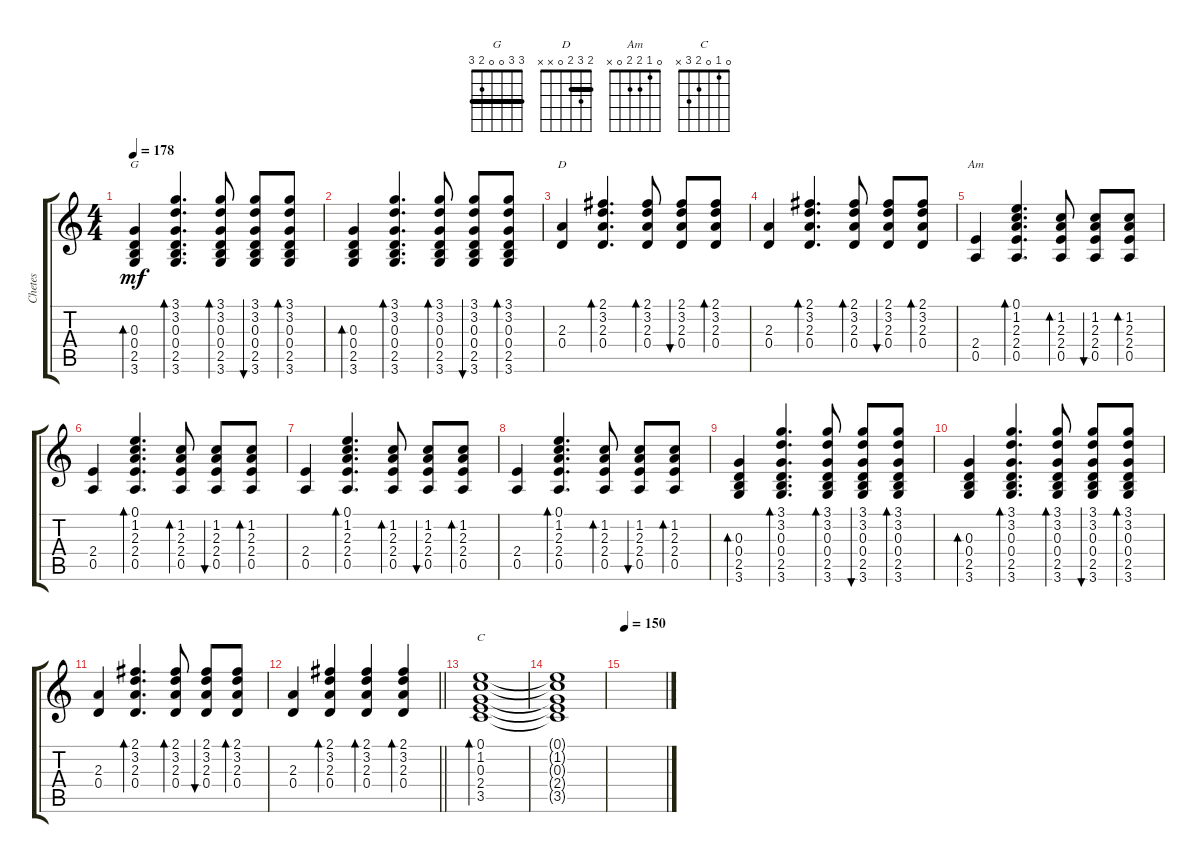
\track ("Chetes" "Chetes") {instrument acousticguitarsteel}
\staff {score tabs}
\tuning (E4 B3 G3 D3 A2 E2) {hide}
\chord ("G" 3 3 0 0 2 3) {barre 3}
\chord ("D" 2 3 2 0 x x) {barre 2}
\chord ("Am" 0 1 2 2 0 x)
\chord ("C" 0 1 0 2 3 x)
\ts (4 4)
\tempo 178
\clef g2
\ks c
(0.3 0.4 2.5 3.6).4{bd 30 ch "G" dy mf} (3.1 3.2 0.3 0.4 2.5 3.6).4{d bd 30} (3.1 3.2 0.3 0.4 2.5 3.6).8{bd 30} (3.1 3.2 0.3 0.4 2.5 3.6).8{bu 30} (3.1 3.2 0.3 0.4 2.5 3.6).8{bd 30} |
(0.3 0.4 2.5 3.6).4{bd 30} (3.1 3.2 0.3 0.4 2.5 3.6).4{d bd 30} (3.1 3.2 0.3 0.4 2.5 3.6).8{bd 30} (3.1 3.2 0.3 0.4 2.5 3.6).8{bu 30} (3.1 3.2 0.3 0.4 2.5 3.6).8{bd 30} |
(2.3 0.4).4{ch "D"} (2.1 3.2 2.3 0.4).4{d bd 30} (2.1 3.2 2.3 0.4).8{bd 30} (2.1 3.2 2.3 0.4).8{bu 30} (2.1 3.2 2.3 0.4).8{bd 30} |
(2.3 0.4).4 (2.1 3.2 2.3 0.4).4{d bd 30} (2.1 3.2 2.3 0.4).8{bd 30} (2.1 3.2 2.3 0.4).8{bu 30} (2.1 3.2 2.3 0.4).8{bd 30} |
(2.4 0.5).4{ch "Am"} (0.1 1.2 2.3 2.4 0.5).4{d bd 30} (1.2 2.3 2.4 0.5).8{bd 30} (1.2 2.3 2.4 0.5).8{bu 30} (1.2 2.3 2.4 0.5).8{bd 30} |
(2.4 0.5).4 (0.1 1.2 2.3 2.4 0.5).4{d bd 30} (1.2 2.3 2.4 0.5).8{bd 30} (1.2 2.3 2.4 0.5).8{bu 30} (1.2 2.3 2.4 0.5).8{bd 30} |
(2.4 0.5).4 (0.1 1.2 2.3 2.4 0.5).4{d bd 30} (1.2 2.3 2.4 0.5).8{bd 30} (1.2 2.3 2.4 0.5).8{bu 30} (1.2 2.3 2.4 0.5).8{bd 30} |
(2.4 0.5).4 (0.1 1.2 2.3 2.4 0.5).4{d bd 30} (1.2 2.3 2.4 0.5).8{bd 30} (1.2 2.3 2.4 0.5).8{bu 30} (1.2 2.3 2.4 0.5).8{bd 30} |
(0.3 0.4 2.5 3.6).4{bd 30} (3.1 3.2 0.3 0.4 2.5 3.6).4{d bd 30} (3.1 3.2 0.3 0.4 2.5 3.6).8{bd 30} (3.1 3.2 0.3 0.4 2.5 3.6).8{bu 30} (3.1 3.2 0.3 0.4 2.5 3.6).8{bd 30} |
(0.3 0.4 2.5 3.6).4{bd 30} (3.1 3.2 0.3 0.4 2.5 3.6).4{d bd 30} (3.1 3.2 0.3 0.4 2.5 3.6).8{bd 30} (3.1 3.2 0.3 0.4 2.5 3.6).8{bu 30} (3.1 3.2 0.3 0.4 2.5 3.6).8{bd 30} |
(2.3 0.4).4 (2.1 3.2 2.3 0.4).4{d bd 30} (2.1 3.2 2.3 0.4).8{bd 30} (2.1 3.2 2.3 0.4).8{bu 30} (2.1 3.2 2.3 0.4).8{bd 30} |
\barLineRight lightlight
(2.3 0.4).4 (2.1 3.2 2.3 0.4).4{bd 30} (2.1 3.2 2.3 0.4).4{bd 30} (2.1 3.2 2.3 0.4).4{bd 30} |
(0.1 1.2 0.3 2.4 3.5).1{bd 120 ch "C"} |
(0.1{t} 1.2{t} 0.3{t} 2.4{t} 3.5{t}).1 |
\tempo 150
